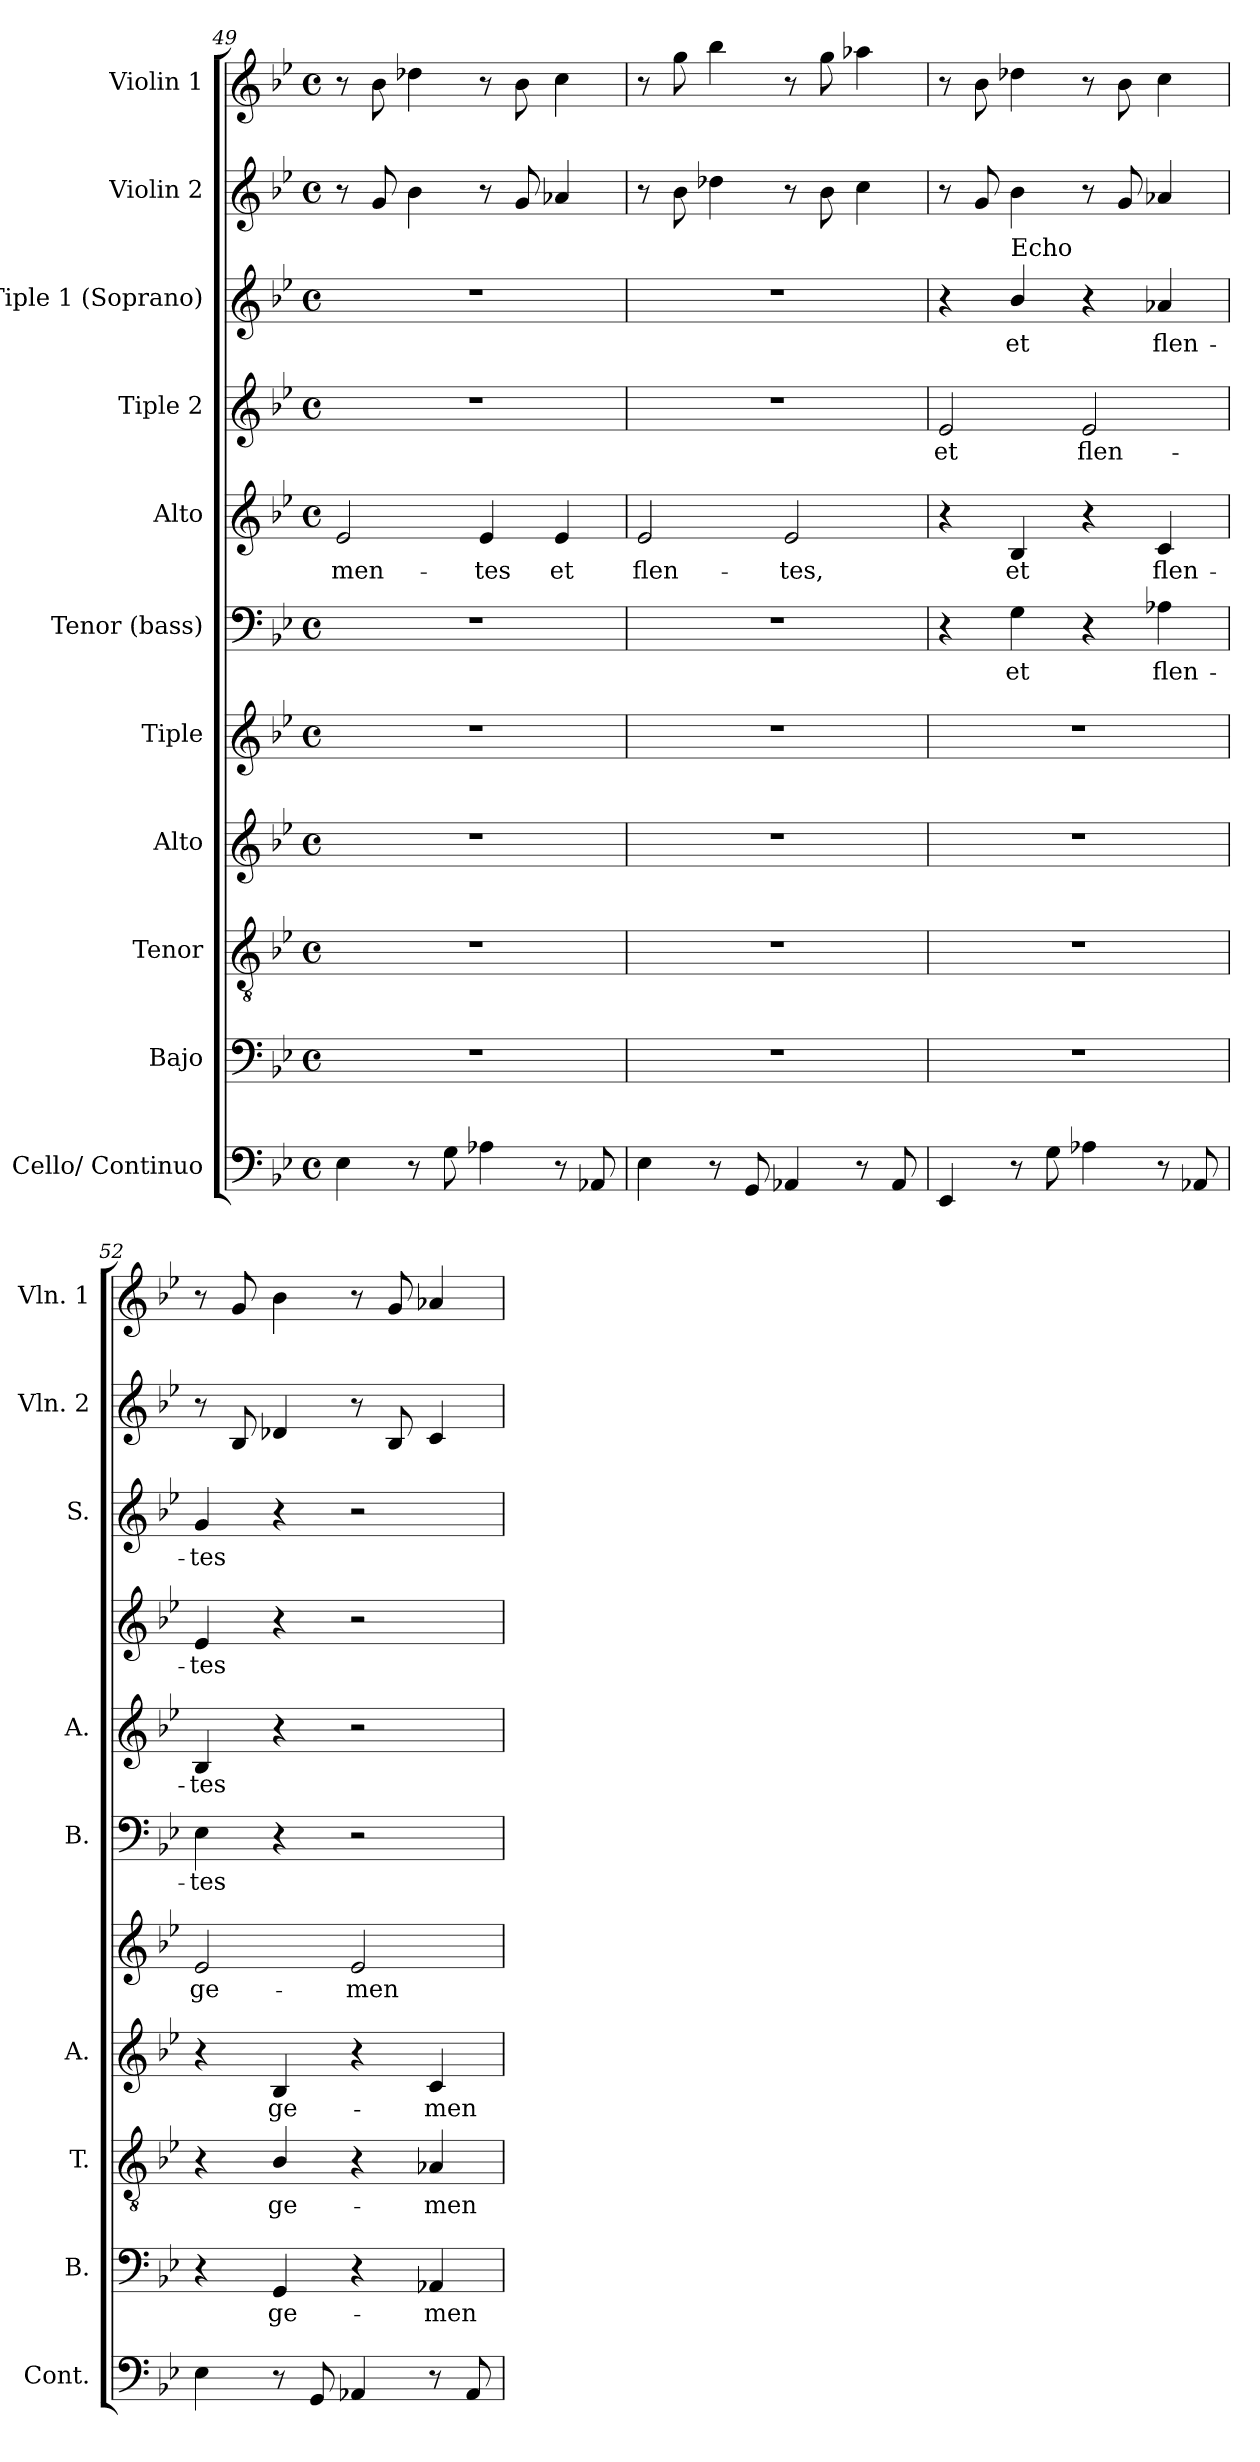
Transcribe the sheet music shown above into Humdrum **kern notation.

**kern	**kern	**text	**kern	**text	**kern	**text	**kern	**text	**kern	**text	**kern	**text	**kern	**text	**kern	**text	**kern	**kern
*part11	*part10	*part10	*part9	*part9	*part8	*part8	*part7	*part7	*part6	*part6	*part5	*part5	*part4	*part4	*part3	*part3	*part2	*part1
*staff11	*staff10	*staff10	*staff9	*staff9	*staff8	*staff8	*staff7	*staff7	*staff6	*staff6	*staff5	*staff5	*staff4	*staff4	*staff3	*staff3	*staff2	*staff1
*I"Cello/ Continuo	*I"Bajo	*	*I"Tenor	*	*I"Alto	*	*I"Tiple	*	*I"Tenor  (bass)	*	*I"Alto	*	*I"Tiple 2	*	*I"Tiple 1 (Soprano)	*	*I"Violin 2	*I"Violin 1
*I'Cont.	*I'B.	*	*I'T.	*	*I'A.	*	*	*	*I'B.	*	*I'A.	*	*	*	*I'S.	*	*I'Vln. 2	*I'Vln. 1
*clefF4	*clefF4	*	*clefGv2	*	*clefG2	*	*clefG2	*	*clefF4	*	*clefG2	*	*clefG2	*	*clefG2	*	*clefG2	*clefG2
*	*	*	*ITrd7c12	*	*	*	*	*	*	*	*	*	*	*	*	*	*	*
*k[b-e-]	*k[b-e-]	*	*k[b-e-]	*	*k[b-e-]	*	*k[b-e-]	*	*k[b-e-]	*	*k[b-e-]	*	*k[b-e-]	*	*k[b-e-]	*	*k[b-e-]	*k[b-e-]
*B-:	*B-:	*	*B-:	*	*B-:	*	*B-:	*	*B-:	*	*B-:	*	*B-:	*	*B-:	*	*B-:	*B-:
*M4/4	*M4/4	*	*M4/4	*	*M4/4	*	*M4/4	*	*M4/4	*	*M4/4	*	*M4/4	*	*M4/4	*	*M4/4	*M4/4
*met(c)	*met(c)	*	*met(c)	*	*met(c)	*	*met(c)	*	*met(c)	*	*met(c)	*	*met(c)	*	*met(c)	*	*met(c)	*met(c)
=49	=49	=49	=49	=49	=49	=49	=49	=49	=49	=49	=49	=49	=49	=49	=49	=49	=49	=49
!	!	!	!	!	!	!	!	!	!	!	!	!LO:LY:b:color=#000000	!	!	!	!	!	!
4E-i\	1r	.	1r	.	1r	.	1r	.	1r	.	2e-i/	-men-	1r	.	1r	.	8r	8r
.	.	.	.	.	.	.	.	.	.	.	.	.	.	.	.	.	8gi/	8b-i\
8r	.	.	.	.	.	.	.	.	.	.	.	.	.	.	.	.	4b-i\	4dd-Xi\
8Gi\	.	.	.	.	.	.	.	.	.	.	.	.	.	.	.	.	.	.
!	!	!	!	!	!	!	!	!	!	!	!	!LO:LY:b:color=#000000	!	!	!	!	!	!
4A-Xi\	.	.	.	.	.	.	.	.	.	.	4e-i/	-tes	.	.	.	.	8r	8r
.	.	.	.	.	.	.	.	.	.	.	.	.	.	.	.	.	8gi/	8b-i\
!	!	!	!	!	!	!	!	!	!	!	!	!LO:LY:b:color=#000000	!	!	!	!	!	!
8r	.	.	.	.	.	.	.	.	.	.	4e-i/	et	.	.	.	.	4a-Xi/	4cci\
8AA-Xi/	.	.	.	.	.	.	.	.	.	.	.	.	.	.	.	.	.	.
!!LO:PB:g=z
=50	=50	=50	=50	=50	=50	=50	=50	=50	=50	=50	=50	=50	=50	=50	=50	=50	=50	=50
!	!	!	!	!	!	!	!	!	!	!	!	!LO:LY:b:color=#000000	!	!	!	!	!	!
4E-i\	1r	.	1r	.	1r	.	1r	.	1r	.	2e-i/	flen-	1r	.	1r	.	8r	8r
.	.	.	.	.	.	.	.	.	.	.	.	.	.	.	.	.	8b-i\	8ggi\
8r	.	.	.	.	.	.	.	.	.	.	.	.	.	.	.	.	4dd-Xi\	4bb-i\
8GGi/	.	.	.	.	.	.	.	.	.	.	.	.	.	.	.	.	.	.
!	!	!	!	!	!	!	!	!	!	!	!	!LO:LY:b:color=#000000	!	!	!	!	!	!
4AA-Xi/	.	.	.	.	.	.	.	.	.	.	2e-i/	-tes,	.	.	.	.	8r	8r
.	.	.	.	.	.	.	.	.	.	.	.	.	.	.	.	.	8b-i\	8ggi\
8r	.	.	.	.	.	.	.	.	.	.	.	.	.	.	.	.	4cci\	4aa-Xi\
8AA-i/	.	.	.	.	.	.	.	.	.	.	.	.	.	.	.	.	.	.
=51	=51	=51	=51	=51	=51	=51	=51	=51	=51	=51	=51	=51	=51	=51	=51	=51	=51	=51
!	!	!	!	!	!	!	!	!	!	!	!	!	!	!LO:LY:b:color=#000000	!	!	!	!
4EE-i/	1r	.	1r	.	1r	.	1r	.	4r	.	4r	.	2e-i/	et	4r	.	8r	8r
.	.	.	.	.	.	.	.	.	.	.	.	.	.	.	.	.	8gi/	8b-i\
!	!	!	!	!	!	!	!	!	!	!LO:LY:b:color=#000000	!	!	!	!	!	!	!	!
!	!	!	!	!	!	!	!	!	!	!	!	!LO:LY:b:color=#000000	!	!	!	!	!	!
!	!	!	!	!	!	!	!	!	!	!	!	!	!	!	!LO:TX:a:t=Echo	!	!	!
!	!	!	!	!	!	!	!	!	!	!	!	!	!	!	!	!LO:LY:b:color=#000000	!	!
8r	.	.	.	.	.	.	.	.	4Gi\	et	4B-i/	et	.	.	4b-i/	et	4b-i\	4dd-Xi\
8Gi\	.	.	.	.	.	.	.	.	.	.	.	.	.	.	.	.	.	.
!	!	!	!	!	!	!	!	!	!	!	!	!	!	!LO:LY:b:color=#000000	!	!	!	!
4A-Xi\	.	.	.	.	.	.	.	.	4r	.	4r	.	2e-i/	flen-	4r	.	8r	8r
.	.	.	.	.	.	.	.	.	.	.	.	.	.	.	.	.	8gi/	8b-i\
!	!	!	!	!	!	!	!	!	!	!LO:LY:b:color=#000000	!	!	!	!	!	!	!	!
!	!	!	!	!	!	!	!	!	!	!	!	!LO:LY:b:color=#000000	!	!	!	!	!	!
!	!	!	!	!	!	!	!	!	!	!	!	!	!	!	!	!LO:LY:b:color=#000000	!	!
8r	.	.	.	.	.	.	.	.	4A-Xi\	flen-	4ci/	flen-	.	.	4a-Xi/	flen-	4a-Xi/	4cci\
8AA-Xi/	.	.	.	.	.	.	.	.	.	.	.	.	.	.	.	.	.	.
=52	=52	=52	=52	=52	=52	=52	=52	=52	=52	=52	=52	=52	=52	=52	=52	=52	=52	=52
!	!	!	!	!	!	!	!	!LO:LY:b:color=#000000	!	!	!	!	!	!	!	!	!	!
!	!	!	!	!	!	!	!	!	!	!LO:LY:b:color=#000000	!	!	!	!	!	!	!	!
!	!	!	!	!	!	!	!	!	!	!	!	!LO:LY:b:color=#000000	!	!	!	!	!	!
!	!	!	!	!	!	!	!	!	!	!	!	!	!	!LO:LY:b:color=#000000	!	!	!	!
!	!	!	!	!	!	!	!	!	!	!	!	!	!	!	!	!LO:LY:b:color=#000000	!	!
4E-i\	4r	.	4r	.	4r	.	2e-i/	ge-	4E-i\	-tes	4B-i/	-tes	4e-i/	-tes	4gi/	-tes	8r	8r
.	.	.	.	.	.	.	.	.	.	.	.	.	.	.	.	.	8B-i/	8gi/
!	!	!LO:LY:b:color=#000000	!	!	!	!	!	!	!	!	!	!	!	!	!	!	!	!
!	!	!	!	!LO:LY:b:color=#000000	!	!	!	!	!	!	!	!	!	!	!	!	!	!
!	!	!	!	!	!	!LO:LY:b:color=#000000	!	!	!	!	!	!	!	!	!	!	!	!
8r	4GGi/	ge-	4BB-i/	ge-	4B-i/	ge-	.	.	4r	.	4r	.	4r	.	4r	.	4d-Xi/	4b-i\
8GGi/	.	.	.	.	.	.	.	.	.	.	.	.	.	.	.	.	.	.
!	!	!	!	!	!	!	!	!LO:LY:b:color=#000000	!	!	!	!	!	!	!	!	!	!
4AA-Xi/	4r	.	4r	.	4r	.	2e-i/	-men-	2r	.	2r	.	2r	.	2r	.	8r	8r
.	.	.	.	.	.	.	.	.	.	.	.	.	.	.	.	.	8B-i/	8gi/
!	!	!LO:LY:b:color=#000000	!	!	!	!	!	!	!	!	!	!	!	!	!	!	!	!
!	!	!	!	!LO:LY:b:color=#000000	!	!	!	!	!	!	!	!	!	!	!	!	!	!
!	!	!	!	!	!	!LO:LY:b:color=#000000	!	!	!	!	!	!	!	!	!	!	!	!
8r	4AA-Xi/	-men-	4AA-Xi/	-men-	4ci/	-men-	.	.	.	.	.	.	.	.	.	.	4ci/	4a-Xi/
8AA-i/	.	.	.	.	.	.	.	.	.	.	.	.	.	.	.	.	.	.
=	=	=	=	=	=	=	=	=	=	=	=	=	=	=	=	=	=	=
*-	*-	*-	*-	*-	*-	*-	*-	*-	*-	*-	*-	*-	*-	*-	*-	*-	*-	*-
